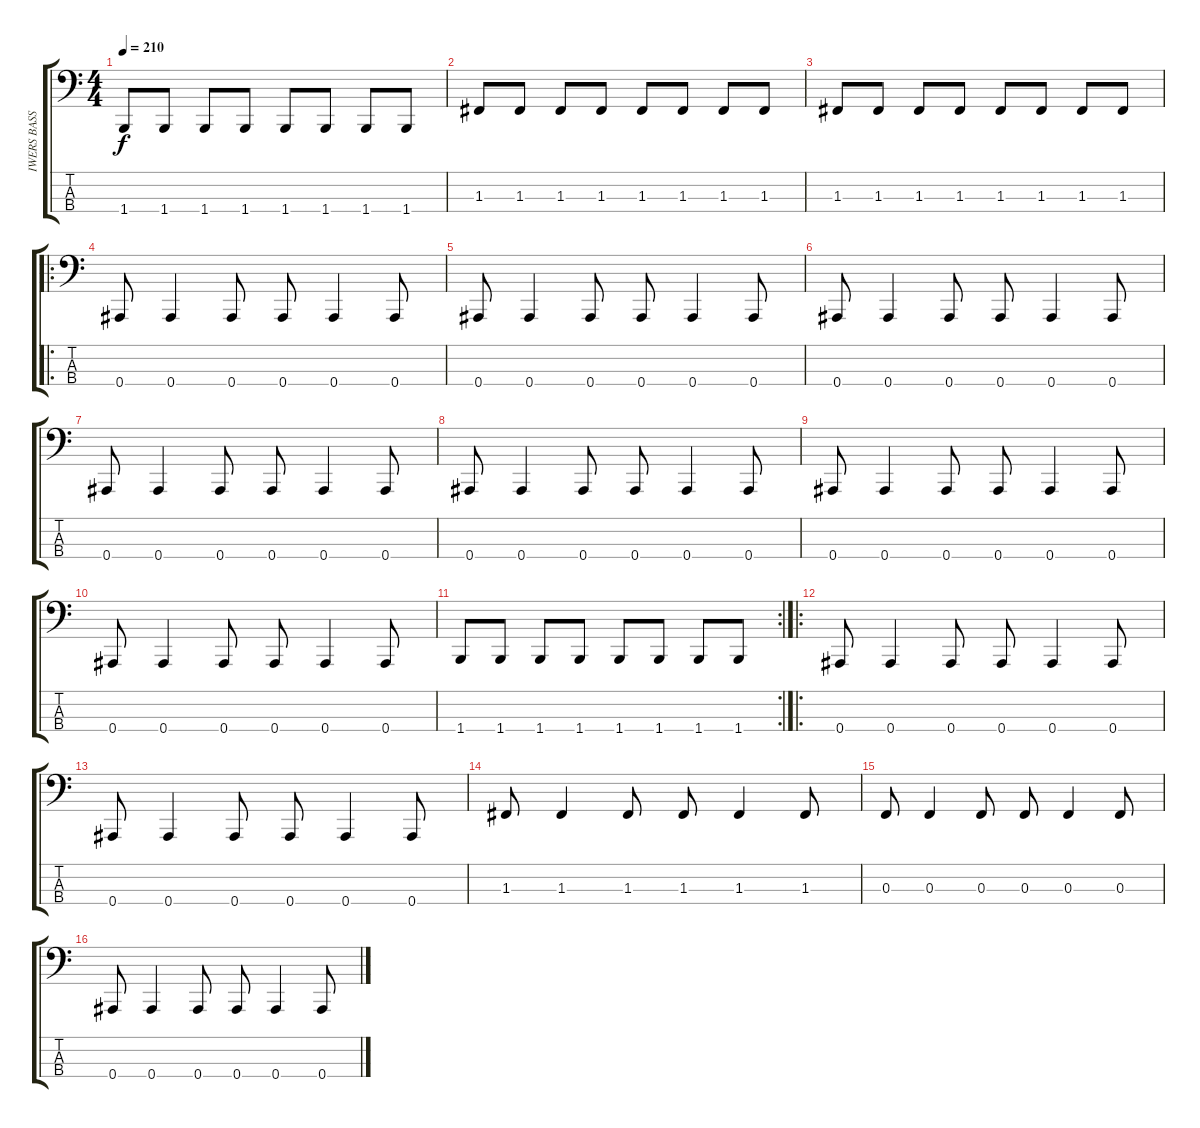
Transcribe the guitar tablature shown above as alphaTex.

\track ("IWERS BASS" "IWERS BASS") {instrument electricbassfinger}
\staff {score tabs}
\tuning (Eb2 Bb1 F1 Bb0) {hide}
\ts (4 4)
\tempo 210
\clef f4
\ks c
1.4.8{dy f} 1.4.8 1.4.8 1.4.8 1.4.8 1.4.8 1.4.8 1.4.8 |
1.3.8 1.3.8 1.3.8 1.3.8 1.3.8 1.3.8 1.3.8 1.3.8 |
1.3.8 1.3.8 1.3.8 1.3.8 1.3.8 1.3.8 1.3.8 1.3.8 |
\ro
0.4.8 0.4.4 0.4.8 0.4.8 0.4.4 0.4.8 |
0.4.8 0.4.4 0.4.8 0.4.8 0.4.4 0.4.8 |
0.4.8 0.4.4 0.4.8 0.4.8 0.4.4 0.4.8 |
0.4.8 0.4.4 0.4.8 0.4.8 0.4.4 0.4.8 |
0.4.8 0.4.4 0.4.8 0.4.8 0.4.4 0.4.8 |
0.4.8 0.4.4 0.4.8 0.4.8 0.4.4 0.4.8 |
0.4.8 0.4.4 0.4.8 0.4.8 0.4.4 0.4.8 |
\rc 2
1.4.8 1.4.8 1.4.8 1.4.8 1.4.8 1.4.8 1.4.8 1.4.8 |
\ro
0.4.8 0.4.4 0.4.8 0.4.8 0.4.4 0.4.8 |
0.4.8 0.4.4 0.4.8 0.4.8 0.4.4 0.4.8 |
1.3.8 1.3.4 1.3.8 1.3.8 1.3.4 1.3.8 |
0.3.8 0.3.4 0.3.8 0.3.8 0.3.4 0.3.8 |
0.4.8 0.4.4 0.4.8 0.4.8 0.4.4 0.4.8
